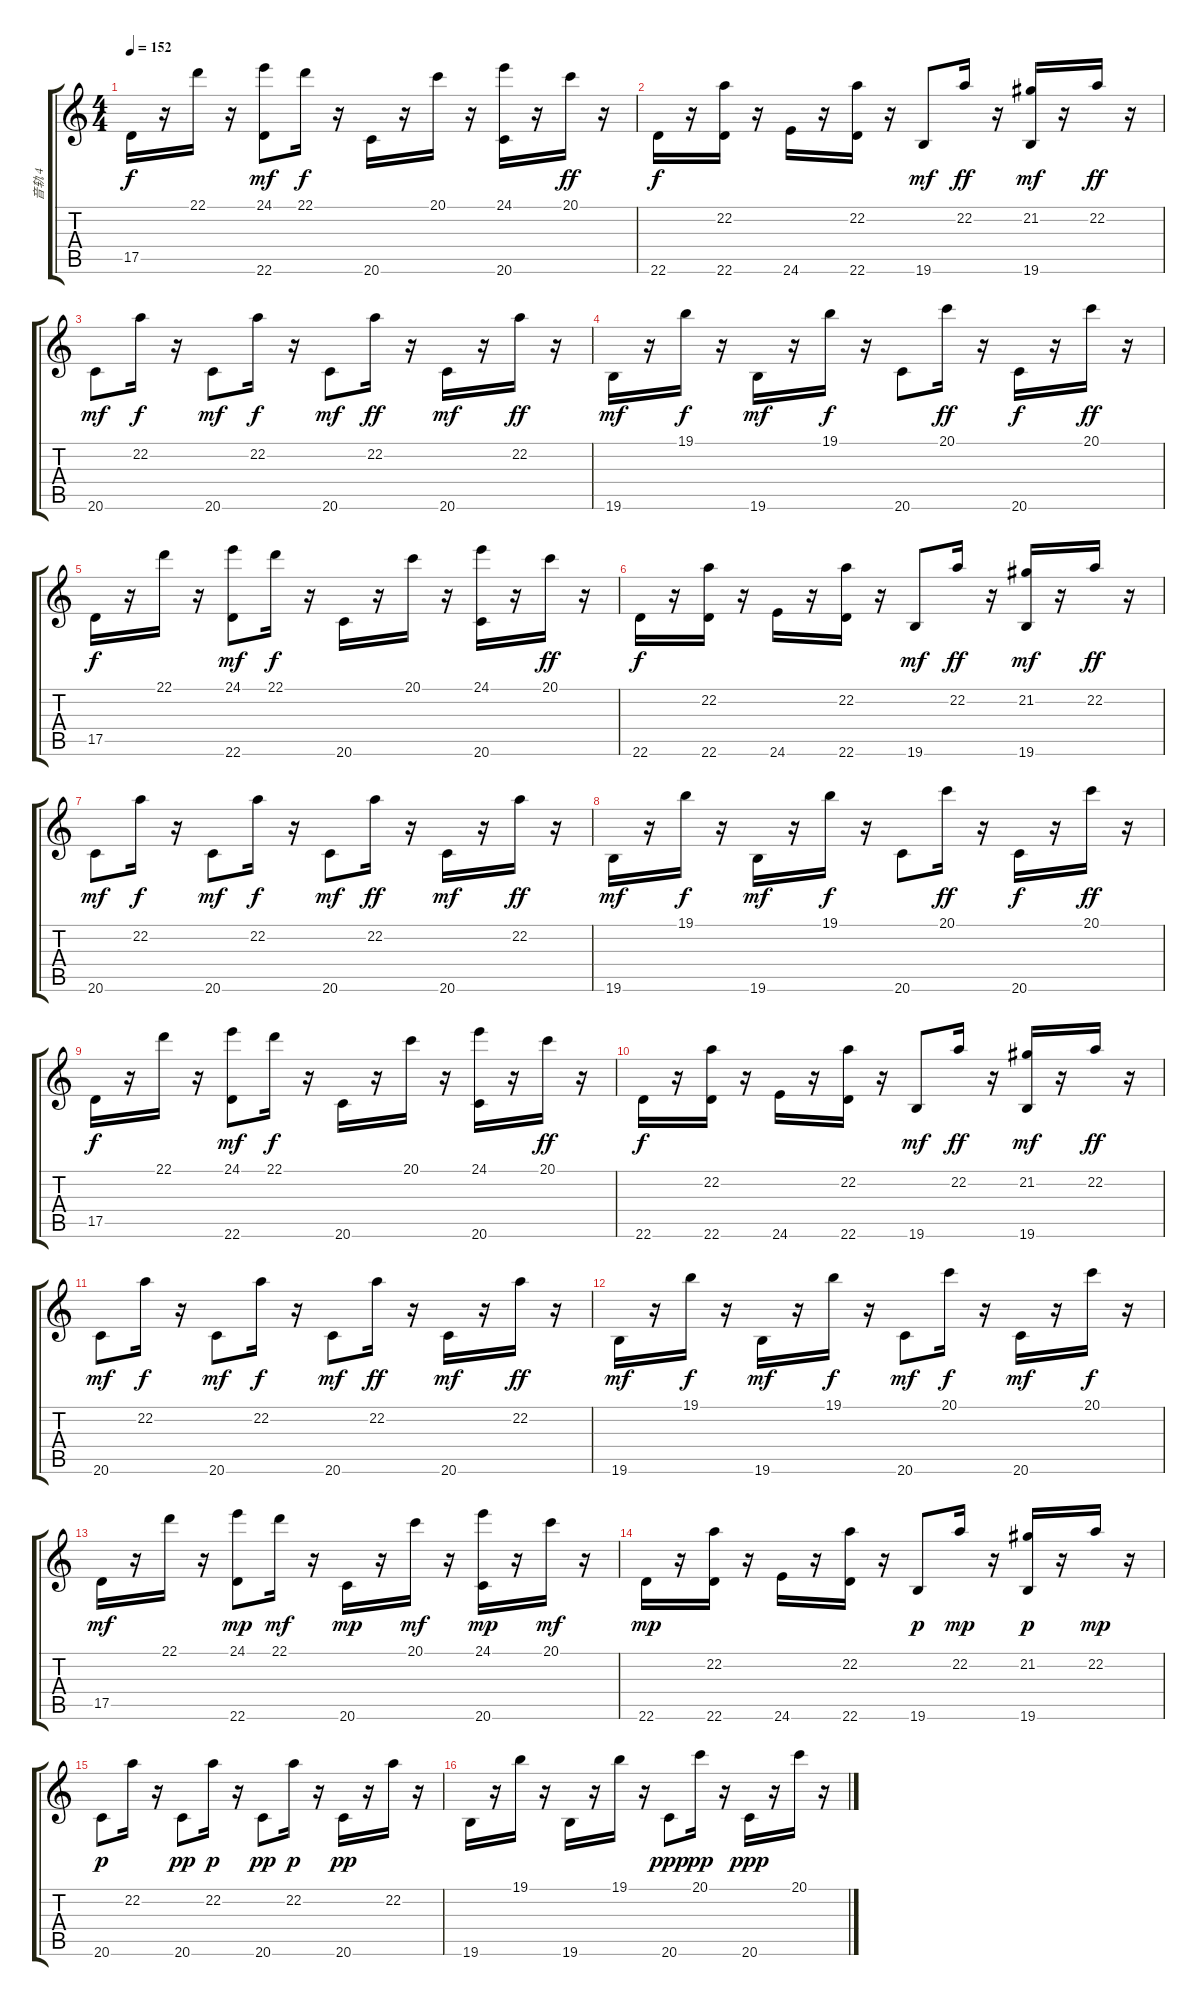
\track ("音轨 4" "音轨 4") {instrument stringensemble1}
\staff {score tabs}
\tuning (E4 B3 G3 D3 A2 E2) {hide}
\ts (4 4)
\tempo 152
\clef g2
\ks c
17.5.16{dy f} r.16 22.1.16 r.16 (24.1 22.6).8{dy mf} 22.1.16{dy f} r.16 20.6.16 r.16 20.1.16 r.16 (24.1 20.6).16 r.16 20.1.16{dy ff} r.16 |
22.6.16{dy f} r.16 (22.2 22.6).16 r.16 24.6.16 r.16 (22.2 22.6).16 r.16 19.6.8{dy mf} 22.2.16{dy ff} r.16 (21.2 19.6).16{dy mf} r.16 22.2.16{dy ff} r.16 |
20.6.8{dy mf} 22.2.16{dy f} r.16 20.6.8{dy mf} 22.2.16{dy f} r.16 20.6.8{dy mf} 22.2.16{dy ff} r.16 20.6.16{dy mf} r.16 22.2.16{dy ff} r.16 |
19.6.16{dy mf} r.16 19.1.16{dy f} r.16 19.6.16{dy mf} r.16 19.1.16{dy f} r.16 20.6.8 20.1.16{dy ff} r.16 20.6.16{dy f} r.16 20.1.16{dy ff} r.16 |
17.5.16{dy f} r.16 22.1.16 r.16 (24.1 22.6).8{dy mf} 22.1.16{dy f} r.16 20.6.16 r.16 20.1.16 r.16 (24.1 20.6).16 r.16 20.1.16{dy ff} r.16 |
22.6.16{dy f} r.16 (22.2 22.6).16 r.16 24.6.16 r.16 (22.2 22.6).16 r.16 19.6.8{dy mf} 22.2.16{dy ff} r.16 (21.2 19.6).16{dy mf} r.16 22.2.16{dy ff} r.16 |
20.6.8{dy mf} 22.2.16{dy f} r.16 20.6.8{dy mf} 22.2.16{dy f} r.16 20.6.8{dy mf} 22.2.16{dy ff} r.16 20.6.16{dy mf} r.16 22.2.16{dy ff} r.16 |
19.6.16{dy mf} r.16 19.1.16{dy f} r.16 19.6.16{dy mf} r.16 19.1.16{dy f} r.16 20.6.8 20.1.16{dy ff} r.16 20.6.16{dy f} r.16 20.1.16{dy ff} r.16 |
17.5.16{dy f} r.16 22.1.16 r.16 (24.1 22.6).8{dy mf} 22.1.16{dy f} r.16 20.6.16 r.16 20.1.16 r.16 (24.1 20.6).16 r.16 20.1.16{dy ff} r.16 |
22.6.16{dy f} r.16 (22.2 22.6).16 r.16 24.6.16 r.16 (22.2 22.6).16 r.16 19.6.8{dy mf} 22.2.16{dy ff} r.16 (21.2 19.6).16{dy mf} r.16 22.2.16{dy ff} r.16 |
20.6.8{dy mf} 22.2.16{dy f} r.16 20.6.8{dy mf} 22.2.16{dy f} r.16 20.6.8{dy mf} 22.2.16{dy ff} r.16 20.6.16{dy mf} r.16 22.2.16{dy ff} r.16 |
19.6.16{dy mf} r.16 19.1.16{dy f} r.16 19.6.16{dy mf} r.16 19.1.16{dy f} r.16 20.6.8{dy mf} 20.1.16{dy f} r.16 20.6.16{dy mf} r.16 20.1.16{dy f} r.16 |
17.5.16{dy mf} r.16 22.1.16 r.16 (24.1 22.6).8{dy mp} 22.1.16{dy mf} r.16 20.6.16{dy mp} r.16 20.1.16{dy mf} r.16 (24.1 20.6).16{dy mp} r.16 20.1.16{dy mf} r.16 |
22.6.16{dy mp} r.16 (22.2 22.6).16 r.16 24.6.16 r.16 (22.2 22.6).16 r.16 19.6.8{dy p} 22.2.16{dy mp} r.16 (21.2 19.6).16{dy p} r.16 22.2.16{dy mp} r.16 |
20.6.8{dy p} 22.2.16 r.16 20.6.8{dy pp} 22.2.16{dy p} r.16 20.6.8{dy pp} 22.2.16{dy p} r.16 20.6.16{dy pp} r.16 22.2.16 r.16 |
19.6.16 r.16 19.1.16 r.16 19.6.16 r.16 19.1.16 r.16 20.6.8{dy ppp} 20.1.16{dy pp} r.16 20.6.16{dy ppp} r.16 20.1.16 r.16
